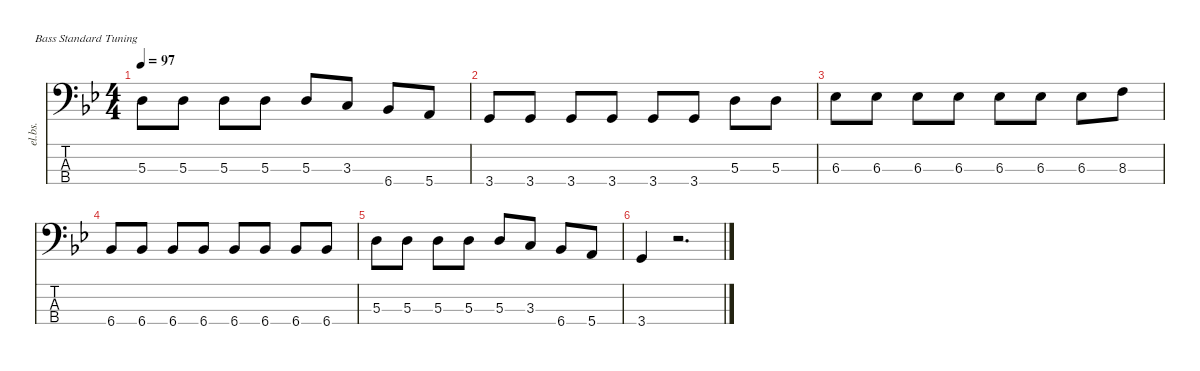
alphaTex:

\defaultSystemsLayout 4
\hideDynamics
\bracketExtendMode nobrackets
\otherSystemsTrackNameOrientation horizontal
\track ("Electric Bass" "el.bs.") {instrument electricbassfinger}
\staff {score tabs}
\tuning (G2 D2 A1 E1)
\ts (4 4)
\tempo 97
\clef f4
\ks bb
5.3.8{dy mf} 5.3.8 5.3.8 5.3.8 5.3.8 3.3.8 6.4.8 5.4.8 |
3.4.8 3.4.8 3.4.8 3.4.8 3.4.8 3.4.8 5.3.8 5.3.8 |
6.3.8 6.3.8 6.3.8 6.3.8 6.3.8 6.3.8 6.3.8 8.3.8 |
6.4.8 6.4.8 6.4.8 6.4.8 6.4.8 6.4.8 6.4.8 6.4.8 |
5.3.8 5.3.8 5.3.8 5.3.8 5.3.8 3.3.8 6.4.8 5.4.8 |
3.4.4 r.2{d}
